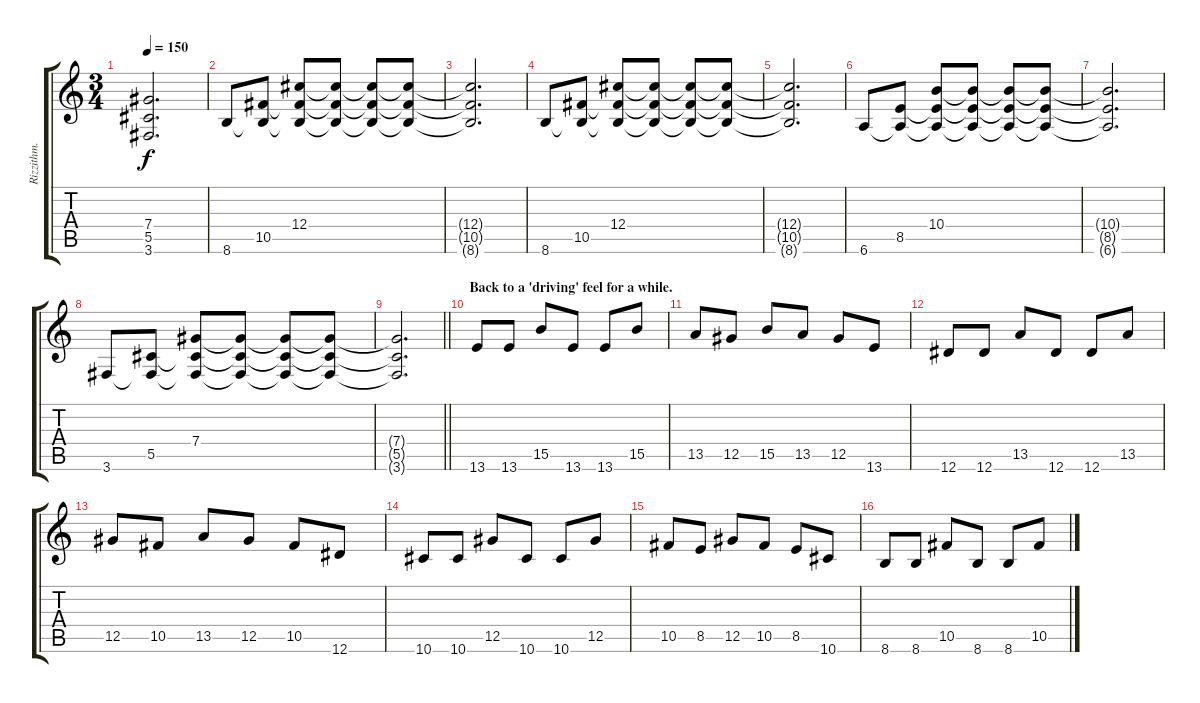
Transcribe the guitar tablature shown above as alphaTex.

\track ("Rizzithm." "Rizzithm.") {instrument distortionguitar}
\staff {score tabs}
\tuning (Eb4 Bb3 Gb3 Db3 Ab2 Eb2) {hide}
\ts (3 4)
\tempo 150
\clef g2
\ks c
(7.4{t} 5.5{t} 3.6{t}).2{d dy f} |
8.6.8 (10.5 8.6{t}).8 (12.4 10.5{t} 8.6{t}).8 (12.4{t} 10.5{t} 8.6{t}).8 (12.4{t} 10.5{t} 8.6{t}).8 (12.4{t} 10.5{t} 8.6{t}).8 |
(12.4{t} 10.5{t} 8.6{t}).2{d} |
8.6.8 (10.5 8.6{t}).8 (12.4 10.5{t} 8.6{t}).8 (12.4{t} 10.5{t} 8.6{t}).8 (12.4{t} 10.5{t} 8.6{t}).8 (12.4{t} 10.5{t} 8.6{t}).8 |
(12.4{t} 10.5{t} 8.6{t}).2{d} |
6.6.8 (8.5 6.6{t}).8 (10.4 8.5{t} 6.6{t}).8 (10.4{t} 8.5{t} 6.6{t}).8 (10.4{t} 8.5{t} 6.6{t}).8 (10.4{t} 8.5{t} 6.6{t}).8 |
(10.4{t} 8.5{t} 6.6{t}).2{d} |
3.6.8 (5.5 3.6{t}).8 (7.4 5.5{t} 3.6{t}).8 (7.4{t} 5.5{t} 3.6{t}).8 (7.4{t} 5.5{t} 3.6{t}).8 (7.4{t} 5.5{t} 3.6{t}).8 |
\barLineRight lightlight
(7.4{t} 5.5{t} 3.6{t}).2{d} |
\section ("" "Back to a 'driving' feel for a while.")
13.6.8 13.6.8 15.5.8 13.6.8 13.6.8 15.5.8 |
13.5.8 12.5.8 15.5.8 13.5.8 12.5.8 13.6.8 |
12.6.8 12.6.8 13.5.8 12.6.8 12.6.8 13.5.8 |
12.5.8 10.5.8 13.5.8 12.5.8 10.5.8 12.6.8 |
10.6.8 10.6.8 12.5.8 10.6.8 10.6.8 12.5.8 |
10.5.8 8.5.8 12.5.8 10.5.8 8.5.8 10.6.8 |
8.6.8 8.6.8 10.5.8 8.6.8 8.6.8 10.5.8
